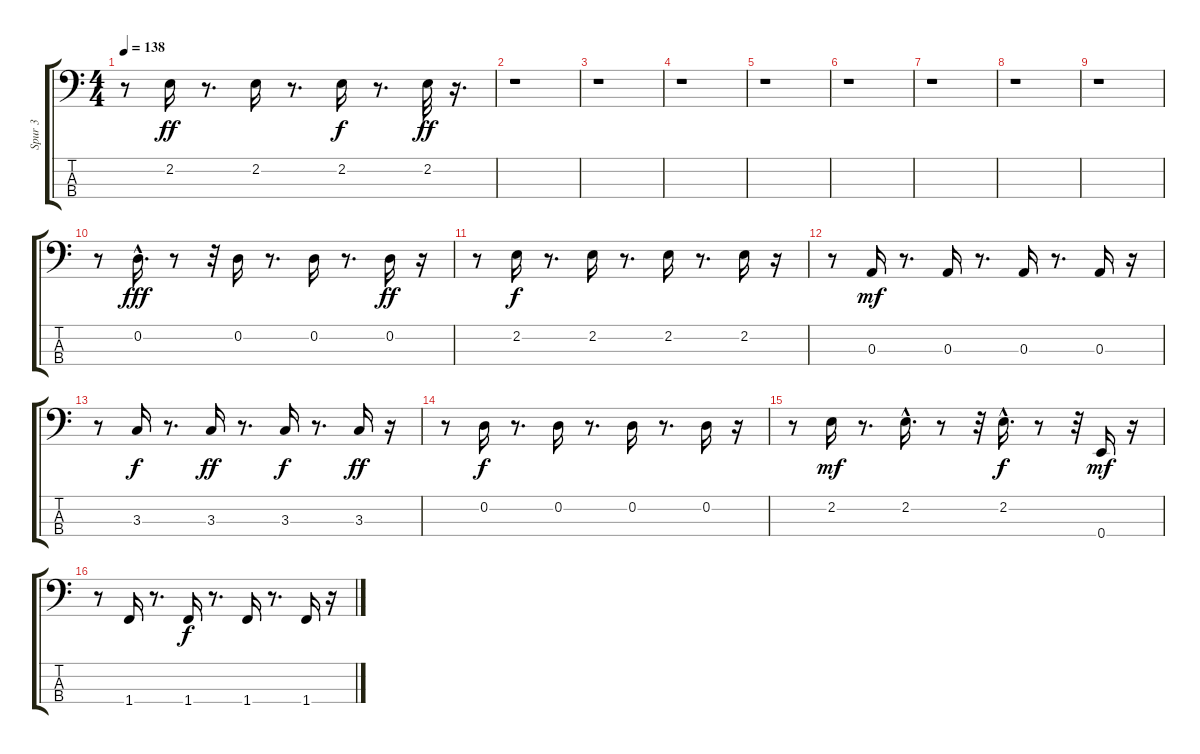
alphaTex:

\track ("Spur 3" "Spur 3") {instrument synthbass1}
\staff {score tabs}
\tuning (G2 D2 A1 E1) {hide}
\ts (4 4)
\tempo 138
\clef f4
\ks c
r.8{dy f} 2.2.16{dy ff} r.8{d} 2.2.16 r.8{d} 2.2.16{dy f} r.8{d} 2.2.32{dy ff} r.16{d} |
r.1 |
r.1 |
r.1 |
r.1 |
r.1 |
r.1 |
r.1 |
r.1 |
r.8 0.2{hac}.16{d dy fff} r.8 r.32 0.2.16 r.8{d} 0.2.16 r.8{d} 0.2.16{dy ff} r.16 |
r.8 2.2.16{dy f} r.8{d} 2.2.16 r.8{d} 2.2.16 r.8{d} 2.2.16 r.16 |
r.8 0.3.16{dy mf} r.8{d} 0.3.16 r.8{d} 0.3.16 r.8{d} 0.3.16 r.16 |
r.8 3.3.16{dy f} r.8{d} 3.3.16{dy ff} r.8{d} 3.3.16{dy f} r.8{d} 3.3.16{dy ff} r.16 |
r.8 0.2.16{dy f} r.8{d} 0.2.16 r.8{d} 0.2.16 r.8{d} 0.2.16 r.16 |
r.8 2.2.16{dy mf} r.8{d} 2.2{hac}.16{d} r.8 r.32 2.2{hac}.16{d dy f} r.8 r.32 0.4.16{dy mf} r.16 |
r.8 1.4.16 r.8{d} 1.4.16{dy f} r.8{d} 1.4.16 r.8{d} 1.4.16 r.16
